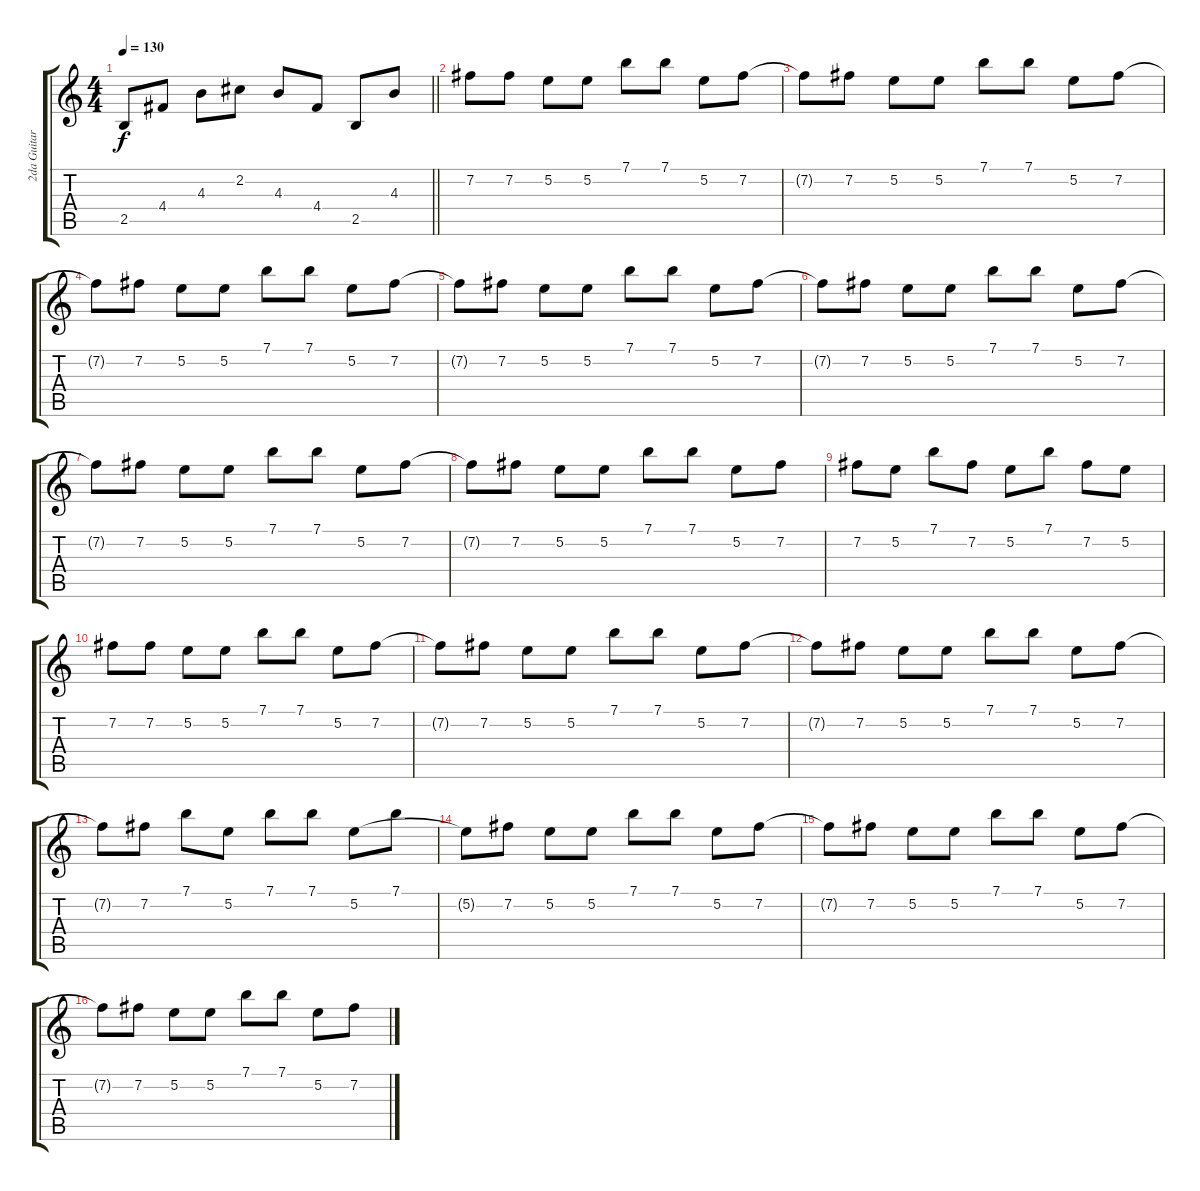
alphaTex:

\track ("2da Guitarra" "2da Guitar") {instrument electricguitarclean}
\staff {score tabs}
\tuning (E4 B3 G3 D3 A2 E2) {hide}
\ts (4 4)
\tempo 130
\clef g2
\barLineRight lightlight
\ks c
2.5.8{dy f} 4.4.8 4.3.8 2.2.8 4.3.8 4.4.8 2.5.8 4.3.8 |
7.2.8 7.2.8 5.2.8 5.2.8 7.1.8 7.1.8 5.2.8 7.2.8 |
7.2{t}.8 7.2.8 5.2.8 5.2.8 7.1.8 7.1.8 5.2.8 7.2.8 |
7.2{t}.8 7.2.8 5.2.8 5.2.8 7.1.8 7.1.8 5.2.8 7.2.8 |
7.2{t}.8 7.2.8 5.2.8 5.2.8 7.1.8 7.1.8 5.2.8 7.2.8 |
7.2{t}.8 7.2.8 5.2.8 5.2.8 7.1.8 7.1.8 5.2.8 7.2.8 |
7.2{t}.8 7.2.8 5.2.8 5.2.8 7.1.8 7.1.8 5.2.8 7.2.8 |
7.2{t}.8 7.2.8 5.2.8 5.2.8 7.1.8 7.1.8 5.2.8 7.2.8 |
7.2.8 5.2.8 7.1.8 7.2.8 5.2.8 7.1.8 7.2.8 5.2.8 |
7.2.8 7.2.8 5.2.8 5.2.8 7.1.8 7.1.8 5.2.8 7.2.8 |
7.2{t}.8 7.2.8 5.2.8 5.2.8 7.1.8 7.1.8 5.2.8 7.2.8 |
7.2{t}.8 7.2.8 5.2.8 5.2.8 7.1.8 7.1.8 5.2.8 7.2.8 |
7.2{t}.8 7.2.8 7.1.8 5.2.8 7.1.8 7.1.8 5.2.8 7.1.8 |
5.2{t}.8 7.2.8 5.2.8 5.2.8 7.1.8 7.1.8 5.2.8 7.2.8 |
7.2{t}.8 7.2.8 5.2.8 5.2.8 7.1.8 7.1.8 5.2.8 7.2.8 |
7.2{t}.8 7.2.8 5.2.8 5.2.8 7.1.8 7.1.8 5.2.8 7.2.8
